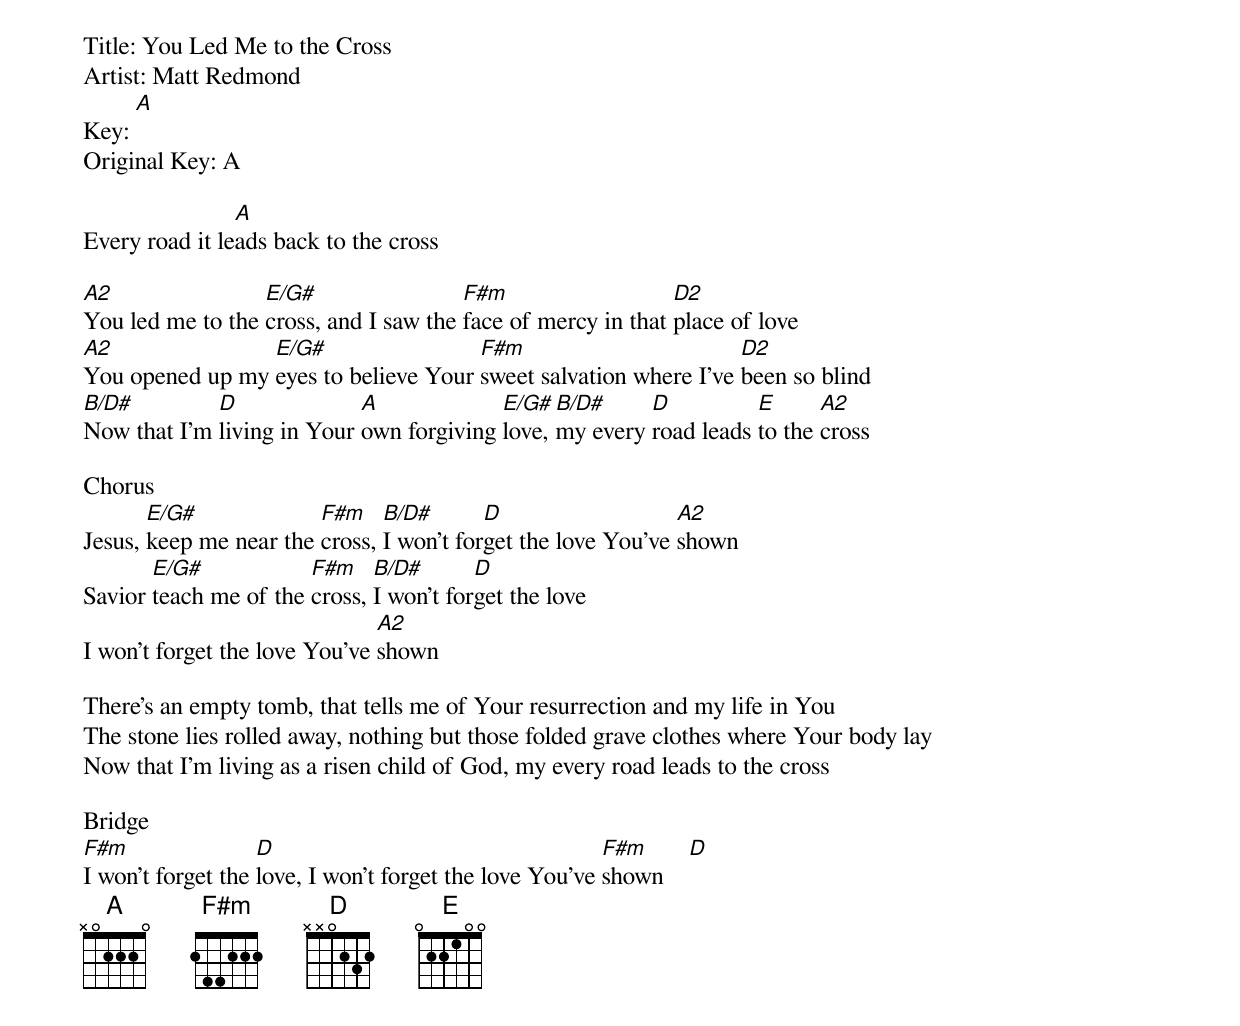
Title: You Led Me to the Cross
Artist: Matt Redmond
Key: [A]
Original Key: A

Every road it le[A]ads back to the cross

[A2]You led me to the [E/G#]cross, and I saw the [F#m]face of mercy in that [D2]place of love
[A2]You opened up my [E/G#]eyes to believe Your [F#m]sweet salvation where I've [D2]been so blind
[B/D#]Now that I'm [D]living in Your [A]own forgiving [E/G#]love, [B/D#]my every [D]road leads [E]to the [A2]cross

Chorus
Jesus, [E/G#]keep me near the [F#m]cross, [B/D#]I won't for[D]get the love You've [A2]shown
Savior [E/G#]teach me of the [F#m]cross, [B/D#]I won't for[D]get the love
I won't forget the love You've [A2]shown

There's an empty tomb, that tells me of Your resurrection and my life in You
The stone lies rolled away, nothing but those folded grave clothes where Your body lay
Now that I'm living as a risen child of God, my every road leads to the cross

Bridge
[F#m]I won't forget the [D]love, I won't forget the love You've [F#m]shown    [D]
